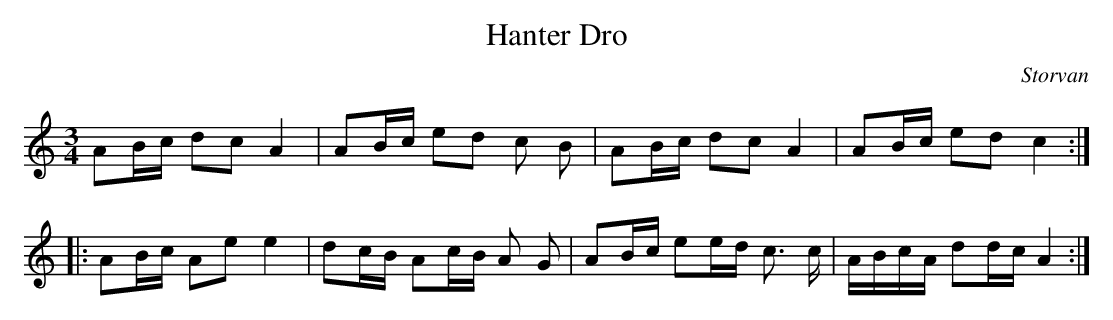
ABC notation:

X:1
T:Hanter Dro
C:Storvan
M:3/4
L:1/16
K:C
A2Bc d2c2 A4  |A2Bc e2d2 c2 B2 |\
A2Bc d2c2 A4  |A2Bc e2d2 c4 :|
|:A2Bc A2e2 e4  |d2cB A2cB A2 G2|\
A2Bc e2ed c3  c|ABcA d2dc A4 :|
